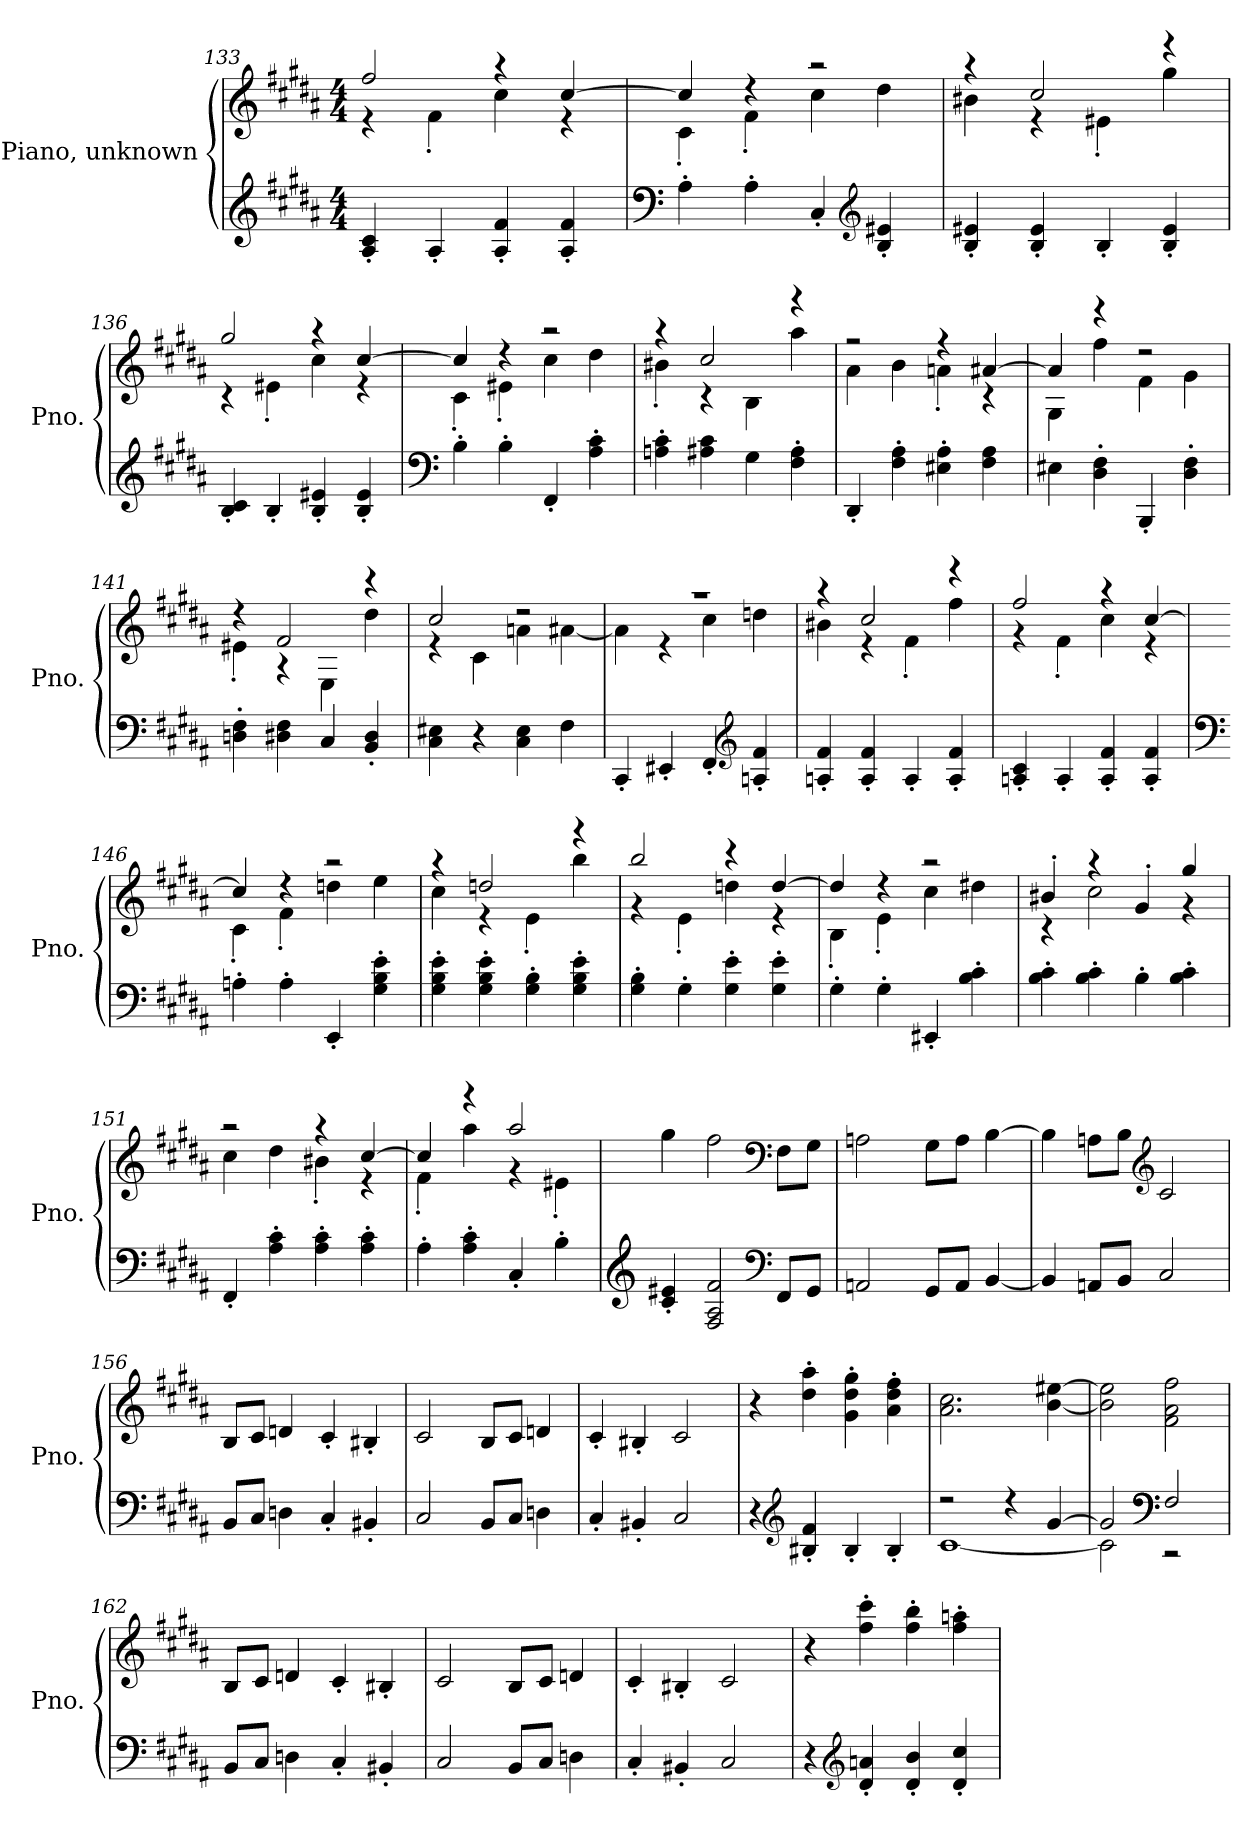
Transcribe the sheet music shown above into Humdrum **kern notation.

**kern	**kern
*part1	*part1
*staff2	*staff1
*I"Piano, unknown	*
*I'Pno.	*
*clefG2	*clefG2
*k[f#c#g#d#a#]	*k[f#c#g#d#a#]
*M4/4	*M4/4
=133	=133
*	*^
4A#/' 4c#/'	2ff#/	4r
4A#'/	.	4f#'\
4A#/' 4f#/'	4r	4cc#\
4A#/' 4f#/'	[4cc#/	4r
=134	=134	=134
*clefF4	*	*
4A#'\	4cc#/]	4c#'\
4A#'\	4r	4f#'\
4C#'/	2r	4cc#\
*clefG2	*	*
4B/' 4e#X/'	.	4dd#\
!!LO:LB:g=z	!!
=135	=135	=135
4B/' 4e#X/'	4r	4b#X\
4B/' 4e#/'	2cc#/	4r
4B'/	.	4e#X'\
4B/' 4e#/'	4r	4gg#\
=136	=136	=136
4B/' 4c#/'	2gg#/	4r
4B'/	.	4e#X'\
4B/' 4e#X/'	4r	4cc#\
4B/' 4e#/'	[4cc#/	4r
=137	=137	=137
*clefF4	*	*
4B'\	4cc#/]	4c#'\
4B'\	4r	4e#X'\
4FF#'/	2r	4cc#\
4A#\' 4c#\'	.	4dd#\
=138	=138	=138
4An\' 4c#\'	4r	4b#X'\
4A#X\ 4c#\	2cc#/	4r
4G#\	.	4B\
4F#\' 4A#\'	4r	4aa#\
=139	=139	=139
4DD#'/	2r	4a#\
4F#\' 4A#\'	.	4b\
4E#X\' 4A#\'	4r	4an'\
4F#\ 4A#\	[4a#X/	4r
=140	=140	=140
4E#X\	4a#/]	4G#\
4D#\' 4F#\'	4r	4ff#\
4BBB'/	2r	4f#\
4D#\' 4F#\'	.	4g#\
!!LO:LB:g=z	!!
=141	=141	=141
4Dn\' 4F#\'	4r	4e#X'\
4D#X\ 4F#\	2f#/	4r
4C#/	.	4E\
4BB/' 4D#/'	4r	4dd#\
=142	=142	=142
4C#\ 4E#X\	2cc#/	4r
4r	.	4c#\
4C#\ 4E#\	2r	4an\
4F#\	.	[4a#X\
=143	=143	=143
4CC#'/	1r	4a#\]
4EE#X'/	.	4r
4FF#'/	.	4cc#\
*clefG2	*	*
4An/' 4f#/'	.	4ddn\
=144	=144	=144
4An/' 4f#/'	4r	4b#X\
4A/' 4f#/'	2cc#/	4r
4A'/	.	4f#'\
4A/' 4f#/'	4r	4ff#\
=145	=145	=145
4An/' 4c#/'	2ff#/	4r
4A'/	.	4f#'\
4A/' 4f#/'	4r	4cc#\
4A/' 4f#/'	[4cc#/	4r
=146	=146	=146
*clefF4	*	*
4An'\	4cc#/]	4c#'\
4A'\	4r	4f#'\
4EE'/	2r	4ddn\
4G#\' 4B\' 4e\'	.	4ee\
!!LO:LB:g=z	!!
=147	=147	=147
4G#\' 4B\' 4e\'	4r	4cc#\
4G#\' 4B\' 4e\'	2ddn/	4r
4G#\' 4B\'	.	4e'\
4G#\' 4B\' 4e\'	4r	4bb\
=148	=148	=148
4G#\' 4B\'	2bb/	4r
4G#'\	.	4e'\
4G#\' 4e\'	4r	4ddn\
4G#\' 4e\'	[4dd/	4r
=149	=149	=149
4G#'\	4dd/]	4B'\
4G#'\	4r	4e'\
4EE#X'/	2r	4cc#\
4B\' 4c#\'	.	4dd#X\
=150	=150	=150
4B\' 4c#\'	4b#X'/	4r
4B\' 4c#\'	4r	2cc#\
4B'\	4g#'/	.
4B\' 4c#\'	4gg#/	4r
=151	=151	=151
4FF#'/	2r	4cc#\
4A#\' 4c#\'	.	4dd#\
4A#\' 4c#\'	4r	4b#X'\
4A#\' 4c#\'	[4cc#/	4r
=152	=152	=152
4A#'\	4cc#/]	4f#'\
4A#\' 4c#\'	4r	4aa#\
4C#'/	2aa#/	4r
4B'\	.	4e#X'\
*	*v	*v
!!LO:PB:g=z
=153	=153
*clefG2	*
4c#/' 4e#X/'	4gg#\
2F#/ 2A#/ 2f#/	2ff#\
*clefF4	*clefF4
8FF#/L	8F#\L
8GG#/J	8G#\J
=154	=154
2AAn/	2An\
8GG#/L	8G#\L
8AA/J	8A\J
[4BB/	[4B\
=155	=155
4BB/]	4B\]
8AAn/L	8An\L
8BB/J	8B\J
*	*clefG2
2C#/	2c#/
=156	=156
8BB/L	8B/L
8C#/J	8c#/J
4Dn\	4dn/
4C#'/	4c#'/
4BB#X'/	4B#X'/
=157	=157
2C#/	2c#/
8BB/L	8B/L
8C#/J	8c#/J
4Dn\	4dn/
=158	=158
4C#'/	4c#'/
4BB#X'/	4B#X'/
2C#/	2c#/
!!LO:LB:g=z
=159	=159
4r	4r
*clefG2	*
4B#X/' 4f#/'	4dd#\' 4aa#\'
4B#'/	4g#\' 4dd#\' 4gg#\'
4B#'/	4a#\' 4dd#\' 4ff#\'
=160	=160
*^	*
2r	[1c#	2.a#\ 2.cc#\
4r	.	.
[4g#/	.	[4b\ [4ee#X\
=161	=161	=161
2g#/]	2c#\]	2b\] 2ee#\]
*clefF4	*	*
2F#/	2r	2f#\ 2a#\ 2ff#\
*v	*v	*
=162	=162
8BB/L	8B/L
8C#/J	8c#/J
4Dn\	4dn/
4C#'/	4c#'/
4BB#X'/	4B#X'/
=163	=163
2C#/	2c#/
8BB/L	8B/L
8C#/J	8c#/J
4Dn\	4dn/
=164	=164
4C#'/	4c#'/
4BB#X'/	4B#X'/
2C#/	2c#/
!!LO:LB:g=z
=165	=165
4r	4r
*clefG2	*
4d#/' 4an/'	4ff#\' 4ccc#\'
4d#/' 4b/'	4ff#\' 4bb\'
4d#/' 4cc#/'	4ff#\' 4aan\'
=	=
*-	*-
